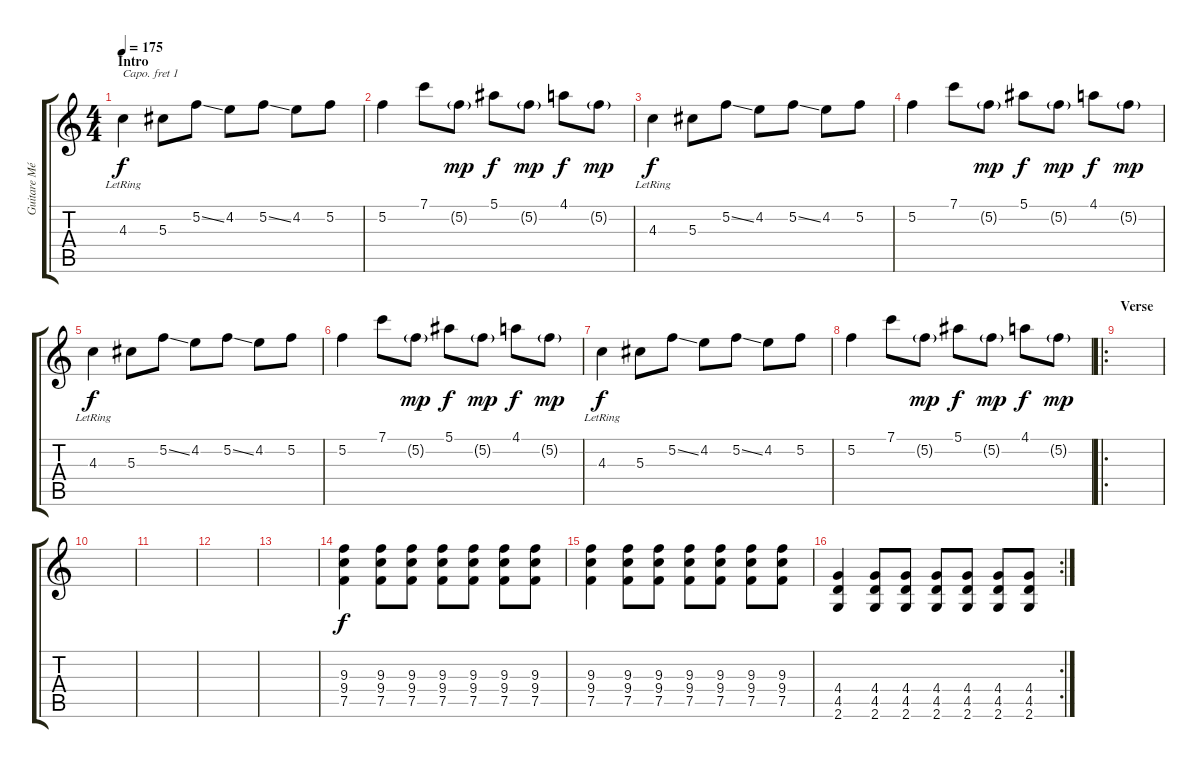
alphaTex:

\track ("Guitare Mélodique" "Guitare Mé") {instrument overdrivenguitar}
\staff {score tabs}
\capo 1
\tuning (E4 B3 G3 D3 A2 E2) {hide}
\ts (4 4)
\section ("" "Intro")
\tempo 175
\clef g2
\ks c
4.3{lr}.4{dy f instrument electricguitarclean} 5.3.8 5.2{ss}.8 4.2.8 5.2{ss}.8 4.2.8 5.2.8 |
5.2.4 7.1.8 5.2{g}.8{dy mp} 5.1.8{dy f} 5.2{g}.8{dy mp} 4.1.8{dy f} 5.2{g}.8{dy mp} |
4.3{lr}.4{dy f} 5.3.8 5.2{ss}.8 4.2.8 5.2{ss}.8 4.2.8 5.2.8 |
5.2.4 7.1.8 5.2{g}.8{dy mp} 5.1.8{dy f} 5.2{g}.8{dy mp} 4.1.8{dy f} 5.2{g}.8{dy mp} |
4.3{lr}.4{dy f} 5.3.8 5.2{ss}.8 4.2.8 5.2{ss}.8 4.2.8 5.2.8 |
5.2.4 7.1.8 5.2{g}.8{dy mp} 5.1.8{dy f} 5.2{g}.8{dy mp} 4.1.8{dy f} 5.2{g}.8{dy mp} |
4.3{lr}.4{dy f} 5.3.8 5.2{ss}.8 4.2.8 5.2{ss}.8 4.2.8 5.2.8 |
5.2.4 7.1.8 5.2{g}.8{dy mp} 5.1.8{dy f} 5.2{g}.8{dy mp} 4.1.8{dy f} 5.2{g}.8{dy mp} |
\ro
\section ("" "Verse")
|
|
|
|
|
(9.3 9.4 7.5).4{dy f} (9.3 9.4 7.5).8 (9.3 9.4 7.5).8 (9.3 9.4 7.5).8 (9.3 9.4 7.5).8 (9.3 9.4 7.5).8 (9.3 9.4 7.5).8 |
(9.3 9.4 7.5).4 (9.3 9.4 7.5).8 (9.3 9.4 7.5).8 (9.3 9.4 7.5).8 (9.3 9.4 7.5).8 (9.3 9.4 7.5).8 (9.3 9.4 7.5).8 |
\rc 2
(4.4 4.5 2.6).4 (4.4 4.5 2.6).8 (4.4 4.5 2.6).8 (4.4 4.5 2.6).8 (4.4 4.5 2.6).8 (4.4 4.5 2.6).8 (4.4 4.5 2.6).8
